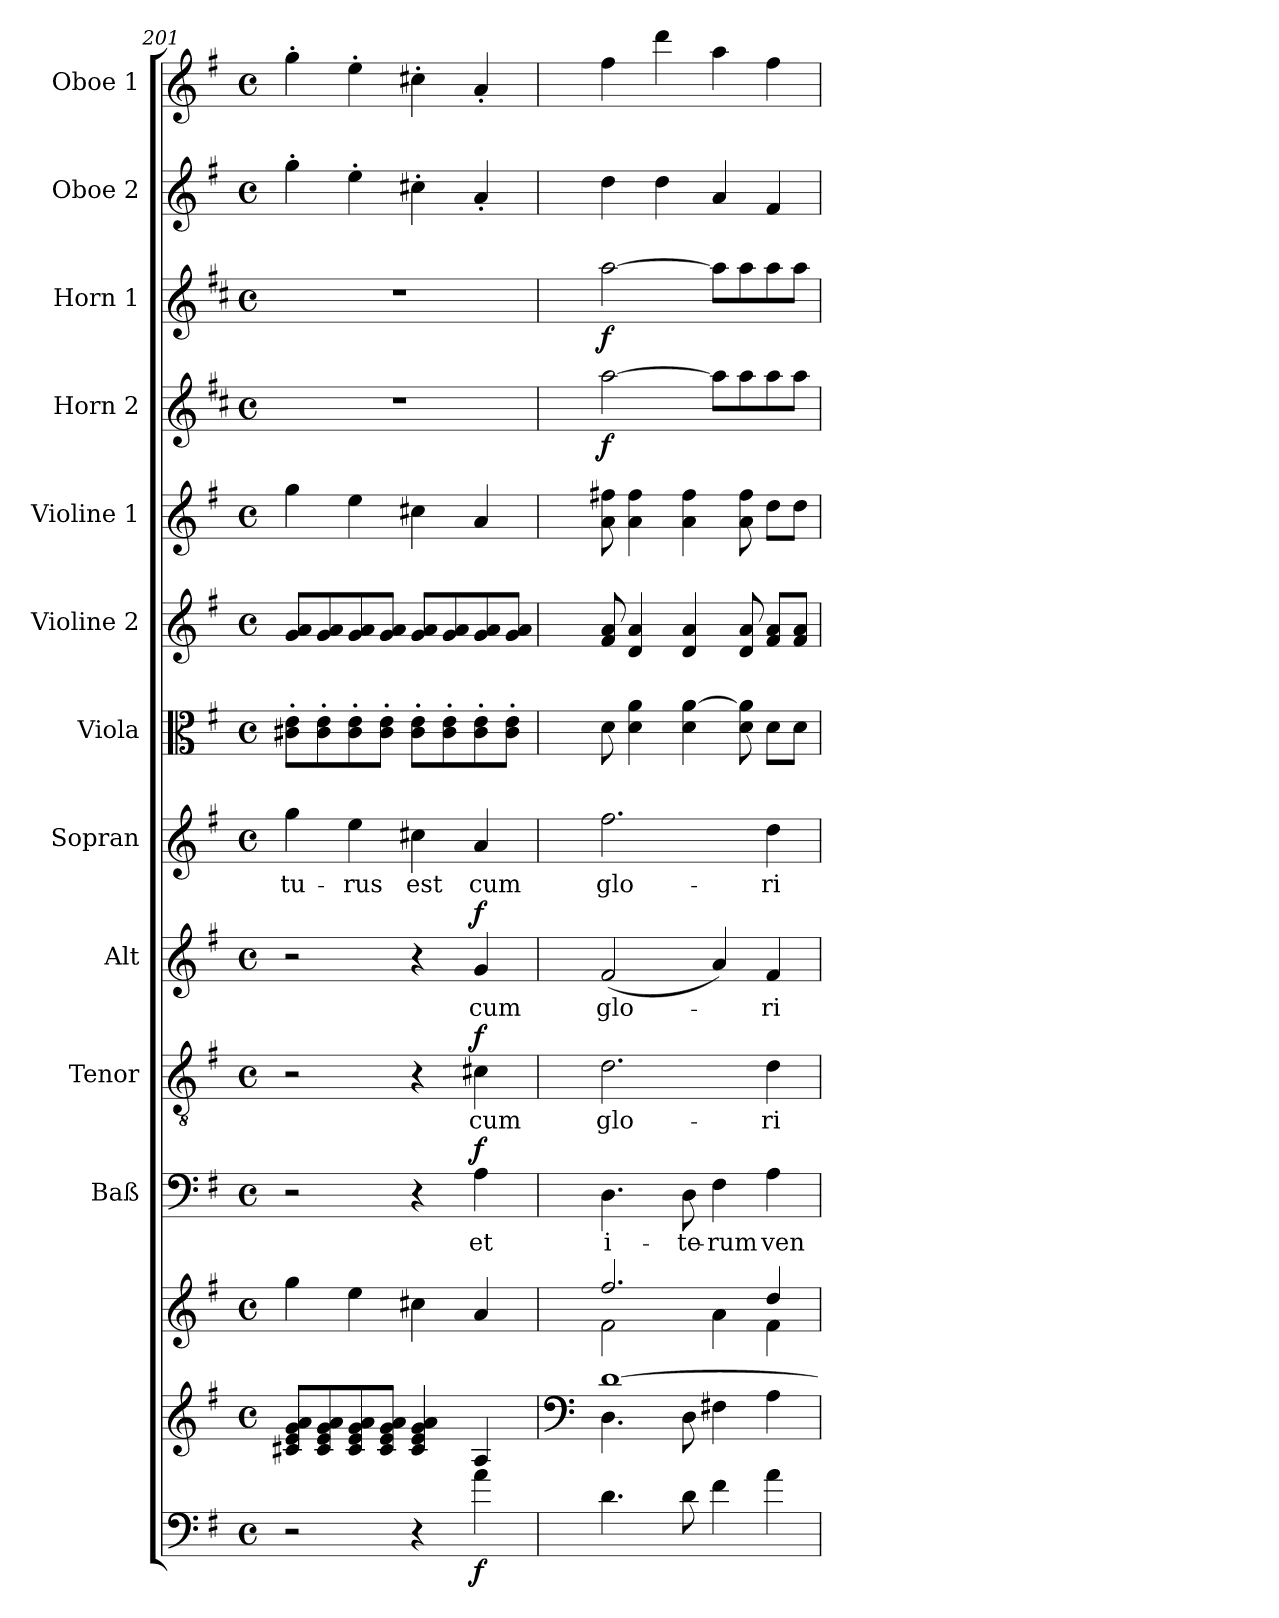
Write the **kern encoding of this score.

**kern	**dynam	**kern	**kern	**kern	**text	**dynam	**kern	**text	**dynam	**kern	**text	**dynam	**kern	**text	**kern	**kern	**kern	**kern	**dynam	**kern	**dynam	**kern	**kern
*part13	*part13	*part12	*part12	*part11	*part11	*part11	*part10	*part10	*part10	*part9	*part9	*part9	*part8	*part8	*part7	*part6	*part5	*part4	*part4	*part3	*part3	*part2	*part1
*staff14	*staff14	*staff13	*staff12	*staff11	*staff11	*staff11	*staff10	*staff10	*staff10	*staff9	*staff9	*staff9	*staff8	*staff8	*staff7	*staff6	*staff5	*staff4	*staff4	*staff3	*staff3	*staff2	*staff1
*	*	*	*	*I"Baß	*	*	*I"Tenor	*	*	*I"Alt	*	*	*I"Sopran	*	*I"Viola	*I"Violine 2	*I"Violine 1	*I"Horn 2	*	*I"Horn 1	*	*I"Oboe 2	*I"Oboe 1
*	*	*	*	*I'Baß	*	*	*I'Ten	*	*	*I'Alt	*	*	*I'Sop	*	*I'Vla.	*I'Vln. 2	*I'Vln. 1	*I'Hrn. 2	*	*I'Hrn. 1	*	*I'Ob. 2	*I'Ob. 1
*clefF4	*	*clefG2	*clefG2	*clefF4	*	*	*clefGv2	*	*	*clefG2	*	*	*clefG2	*	*clefC3	*clefG2	*clefG2	*clefG2	*	*clefG2	*	*clefG2	*clefG2
*ITrd7c12	*	*	*	*	*	*	*	*	*	*	*	*	*	*	*	*	*	*ITrd4c7	*	*ITrd4c7	*	*	*
*k[f#]	*	*k[f#]	*k[f#]	*k[f#]	*	*	*k[f#]	*	*	*k[f#]	*	*	*k[f#]	*	*k[f#]	*k[f#]	*k[f#]	*k[f#]	*	*k[f#]	*	*k[f#]	*k[f#]
*G:	*	*G:	*G:	*G:	*	*	*G:	*	*	*G:	*	*	*G:	*	*G:	*G:	*G:	*G:	*	*G:	*	*G:	*G:
*M4/4	*	*M4/4	*M4/4	*M4/4	*	*	*M4/4	*	*	*M4/4	*	*	*M4/4	*	*M4/4	*M4/4	*M4/4	*M4/4	*	*M4/4	*	*M4/4	*M4/4
*met(c)	*	*met(c)	*met(c)	*met(c)	*	*	*met(c)	*	*	*met(c)	*	*	*met(c)	*	*met(c)	*met(c)	*met(c)	*met(c)	*	*met(c)	*	*met(c)	*met(c)
=201	=201	=201	=201	=201	=201	=201	=201	=201	=201	=201	=201	=201	=201	=201	=201	=201	=201	=201	=201	=201	=201	=201	=201
!	!	!	!	!	!	!	!	!	!	!	!	!	!	!LO:LY:b	!	!	!	!	!	!	!	!	!
2r	.	8c#X/ 8e/ 8g/ 8a/L	4gg\	2r	.	.	2r	.	.	2r	.	.	4gg\	-tu-	8c#X\'> 8e\'>L	8g/ 8a/L	4gg\	1r	.	1r	.	4gg'>\	4gg'>\
.	.	8c#/ 8e/ 8g/ 8a/	.	.	.	.	.	.	.	.	.	.	.	.	8c#\'> 8e\'>	8g/ 8a/	.	.	.	.	.	.	.
!	!	!	!	!	!	!	!	!	!	!	!	!	!	!LO:LY:b	!	!	!	!	!	!	!	!	!
.	.	8c#/ 8e/ 8g/ 8a/	4ee\	.	.	.	.	.	.	.	.	.	4ee\	-rus	8c#\'> 8e\'>	8g/ 8a/	4ee\	.	.	.	.	4ee'>\	4ee'>\
.	.	8c#/ 8e/ 8g/ 8a/J	.	.	.	.	.	.	.	.	.	.	.	.	8c#\'> 8e\'>J	8g/ 8a/J	.	.	.	.	.	.	.
!	!	!	!	!	!	!	!	!	!	!	!	!	!	!LO:LY:b	!	!	!	!	!	!	!	!	!
4r	.	4c#/ 4e/ 4g/ 4a/	4cc#X\	4r	.	.	4r	.	.	4r	.	.	4cc#X\	est	8c#\'> 8e\'>L	8g/ 8a/L	4cc#X\	.	.	.	.	4cc#X'>\	4cc#X'>\
.	.	.	.	.	.	.	.	.	.	.	.	.	.	.	8c#\'> 8e\'>	8g/ 8a/	.	.	.	.	.	.	.
!	!LO:DY:b	!	!	!	!LO:LY:b	!LO:DY:a	!	!LO:LY:b	!LO:DY:a	!	!LO:LY:b	!LO:DY:a	!	!LO:LY:b	!	!	!	!	!	!	!	!	!
4A\	f	4A/	4a/	4A\	et	f	4c#X\	cum	f	4g/	cum	f	4a/	cum	8c#\'> 8e\'>	8g/ 8a/	4a/	.	.	.	.	4a'</	4a'</
.	.	.	.	.	.	.	.	.	.	.	.	.	.	.	8c#\'> 8e\'>J	8g/ 8a/J	.	.	.	.	.	.	.
=202	=202	=202	=202	=202	=202	=202	=202	=202	=202	=202	=202	=202	=202	=202	=202	=202	=202	=202	=202	=202	=202	=202	=202
*	*	*clefF4	*	*	*	*	*	*	*	*	*	*	*	*	*	*	*	*	*	*	*	*	*
*	*	*^	*^	*	*	*	*	*	*	*	*	*	*	*	*	*	*	*	*	*	*	*	*
!	!	!	!	!	!	!	!LO:LY:b	!	!	!LO:LY:b	!	!	!LO:LY:b	!	!	!LO:LY:b	!	!	!	!	!LO:DY:b	!	!LO:DY:b	!	!
4.D\	.	[>1d	4.D\	2.ff#/	2f#\	4.D\	i-	.	2.d\	glo-	.	(<2f#/	glo-	.	2.ff#\	glo-	8d\	8f#/ 8a/	8a\ 8ff#X\	[2dd\	f	[2dd\	f	4dd\	4ff#\
.	.	.	.	.	.	.	.	.	.	.	.	.	.	.	.	.	4d\ 4a\	4d/ 4a/	4a\ 4ff#\	.	.	.	.	.	.
.	.	.	.	.	.	.	.	.	.	.	.	.	.	.	.	.	.	.	.	.	.	.	.	4dd\	4ddd\
!	!	!	!	!	!	!	!LO:LY:b	!	!	!	!	!	!	!	!	!	!	!	!	!	!	!	!	!	!
8D\	.	.	8D\	.	.	8D\	-te-	.	.	.	.	.	.	.	.	.	4d\ [4a\	4d/ 4a/	4a\ 4ff#\	.	.	.	.	.	.
!	!	!	!	!	!	!	!LO:LY:b	!	!	!	!	!	!	!	!	!	!	!	!	!	!	!	!	!	!
4F#\	.	.	4F#X\	.	4a\	4F#\	-rum	.	.	.	.	4a/)	.	.	.	.	.	.	.	8dd\L]	.	8dd\L]	.	4a/	4aa\
.	.	.	.	.	.	.	.	.	.	.	.	.	.	.	.	.	8d\ 8a\]	8d/ 8a/	8a\ 8ff#\	8dd\	.	8dd\	.	.	.
!	!	!	!	!	!	!	!LO:LY:b	!	!	!LO:LY:b	!	!	!LO:LY:b	!	!	!LO:LY:b	!	!	!	!	!	!	!	!	!
4A\	.	.	4A\	4dd/	4f#\	4A\	ven-	.	4d\	-ri-	.	4f#/	-ri-	.	4dd\	-ri-	8d\L	8f#/ 8a/L	8dd\L	8dd\	.	8dd\	.	4f#/	4ff#\
.	.	.	.	.	.	.	.	.	.	.	.	.	.	.	.	.	8d\J	8f#/ 8a/J	8dd\J	8dd\J	.	8dd\J	.	.	.
*	*	*v	*v	*	*	*	*	*	*	*	*	*	*	*	*	*	*	*	*	*	*	*	*	*	*
*	*	*	*v	*v	*	*	*	*	*	*	*	*	*	*	*	*	*	*	*	*	*	*	*	*
=	=	=	=	=	=	=	=	=	=	=	=	=	=	=	=	=	=	=	=	=	=	=	=
*-	*-	*-	*-	*-	*-	*-	*-	*-	*-	*-	*-	*-	*-	*-	*-	*-	*-	*-	*-	*-	*-	*-	*-
